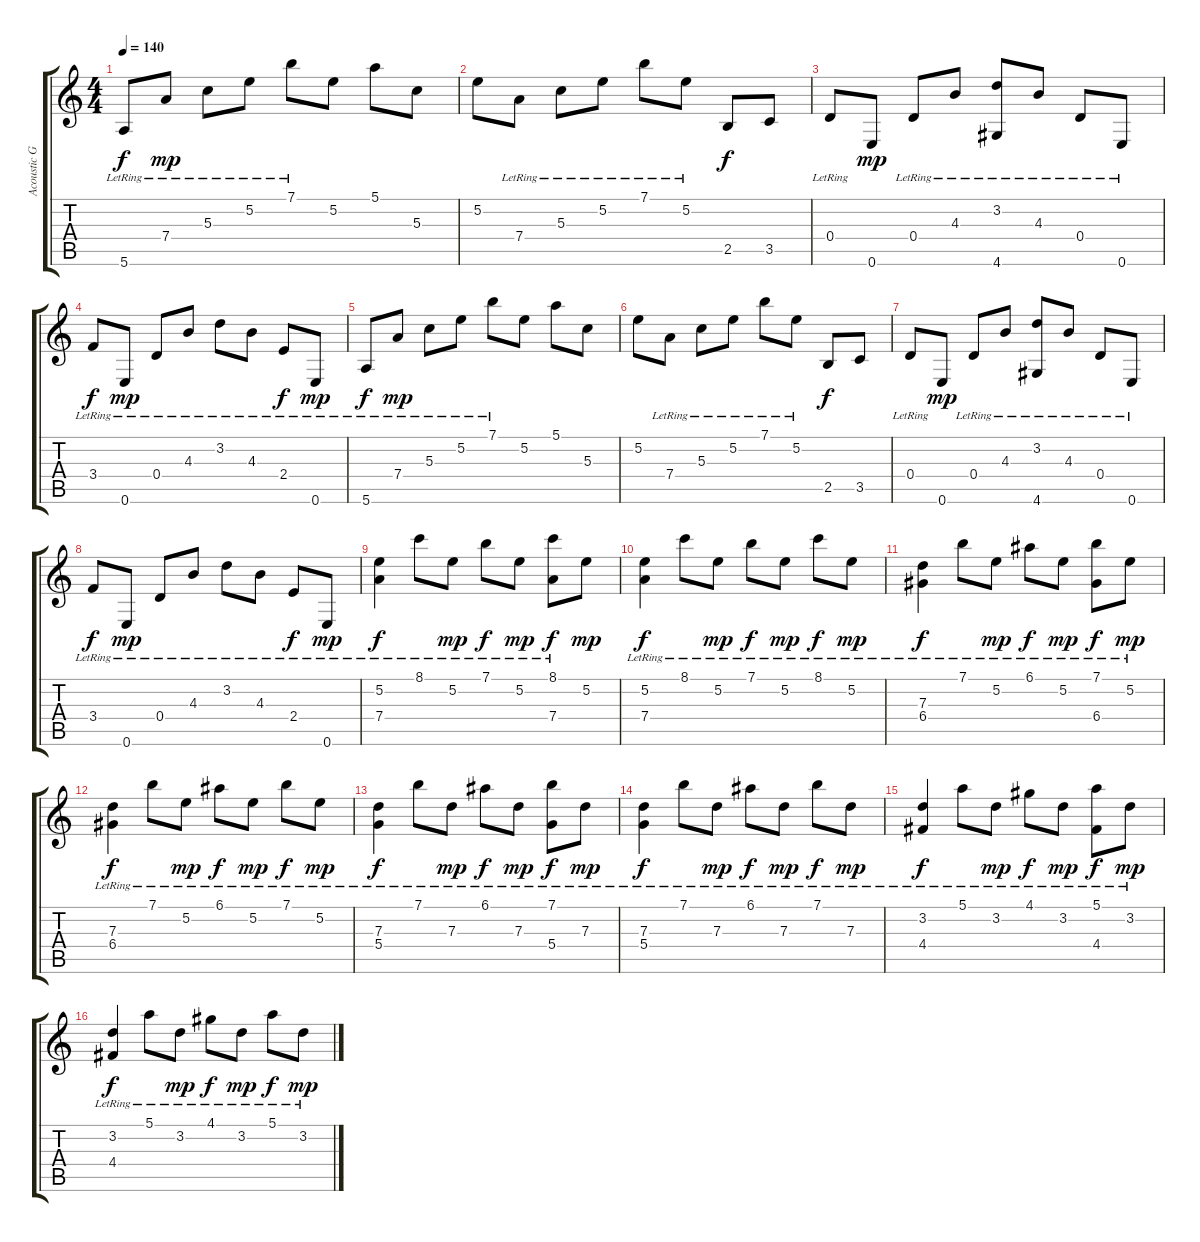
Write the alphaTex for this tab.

\track ("Acoustic Guitar" "Acoustic G") {instrument acousticguitarsteel}
\staff {score tabs}
\tuning (E4 B3 G3 D3 A2 E2) {hide}
\ts (4 4)
\tempo 140
\clef g2
\ks c
5.6{lr}.8{dy f instrument acousticguitarsteel} 7.4{lr}.8{dy mp} 5.3{lr}.8 5.2{lr}.8 7.1{lr}.8 5.2.8 5.1.8 5.3.8 |
5.2.8 7.4{lr}.8 5.3{lr}.8 5.2{lr}.8 7.1{lr}.8 5.2{lr}.8 2.5.8{dy f} 3.5.8 |
0.4{lr}.8 0.6.8{dy mp} 0.4{lr}.8 4.3{lr}.8 (3.2{lr} 4.6{lr}).8 4.3{lr}.8 0.4{lr}.8 0.6{lr}.8 |
3.4{lr}.8{dy f} 0.6{lr}.8{dy mp} 0.4{lr}.8 4.3{lr}.8 3.2{lr}.8 4.3{lr}.8 2.4{lr}.8{dy f} 0.6{lr}.8{dy mp} |
5.6{lr}.8{dy f} 7.4{lr}.8{dy mp} 5.3{lr}.8 5.2{lr}.8 7.1{lr}.8 5.2.8 5.1.8 5.3.8 |
5.2.8 7.4{lr}.8 5.3{lr}.8 5.2{lr}.8 7.1{lr}.8 5.2{lr}.8 2.5.8{dy f} 3.5.8 |
0.4{lr}.8 0.6.8{dy mp} 0.4{lr}.8 4.3{lr}.8 (3.2{lr} 4.6{lr}).8 4.3{lr}.8 0.4{lr}.8 0.6{lr}.8 |
3.4{lr}.8{dy f} 0.6{lr}.8{dy mp} 0.4{lr}.8 4.3{lr}.8 3.2{lr}.8 4.3{lr}.8 2.4{lr}.8{dy f} 0.6{lr}.8{dy mp} |
(5.2{lr} 7.4{lr}).4{dy f} 8.1{lr}.8 5.2{lr}.8{dy mp} 7.1{lr}.8{dy f} 5.2{lr}.8{dy mp} (8.1{lr} 7.4{lr}).8{dy f} 5.2.8{dy mp} |
(5.2{lr} 7.4{lr}).4{dy f} 8.1{lr}.8 5.2{lr}.8{dy mp} 7.1{lr}.8{dy f} 5.2{lr}.8{dy mp} 8.1{lr}.8{dy f} 5.2{lr}.8{dy mp} |
(7.3{lr} 6.4{lr}).4{dy f} 7.1{lr}.8 5.2{lr}.8{dy mp} 6.1{lr}.8{dy f} 5.2{lr}.8{dy mp} (7.1{lr} 6.4{lr}).8{dy f} 5.2{lr}.8{dy mp} |
(7.3{lr} 6.4{lr}).4{dy f} 7.1{lr}.8 5.2{lr}.8{dy mp} 6.1{lr}.8{dy f} 5.2{lr}.8{dy mp} 7.1{lr}.8{dy f} 5.2{lr}.8{dy mp} |
(7.3{lr} 5.4{lr}).4{dy f} 7.1{lr}.8 7.3{lr}.8{dy mp} 6.1{lr}.8{dy f} 7.3{lr}.8{dy mp} (7.1{lr} 5.4{lr}).8{dy f} 7.3{lr}.8{dy mp} |
(7.3{lr} 5.4{lr}).4{dy f} 7.1{lr}.8 7.3{lr}.8{dy mp} 6.1{lr}.8{dy f} 7.3{lr}.8{dy mp} 7.1{lr}.8{dy f} 7.3{lr}.8{dy mp} |
(3.2{lr} 4.4{lr}).4{dy f} 5.1{lr}.8 3.2{lr}.8{dy mp} 4.1{lr}.8{dy f} 3.2{lr}.8{dy mp} (5.1{lr} 4.4{lr}).8{dy f} 3.2{lr}.8{dy mp} |
(3.2{lr} 4.4{lr}).4{dy f} 5.1{lr}.8 3.2{lr}.8{dy mp} 4.1{lr}.8{dy f} 3.2{lr}.8{dy mp} 5.1{lr}.8{dy f} 3.2{lr}.8{dy mp}
